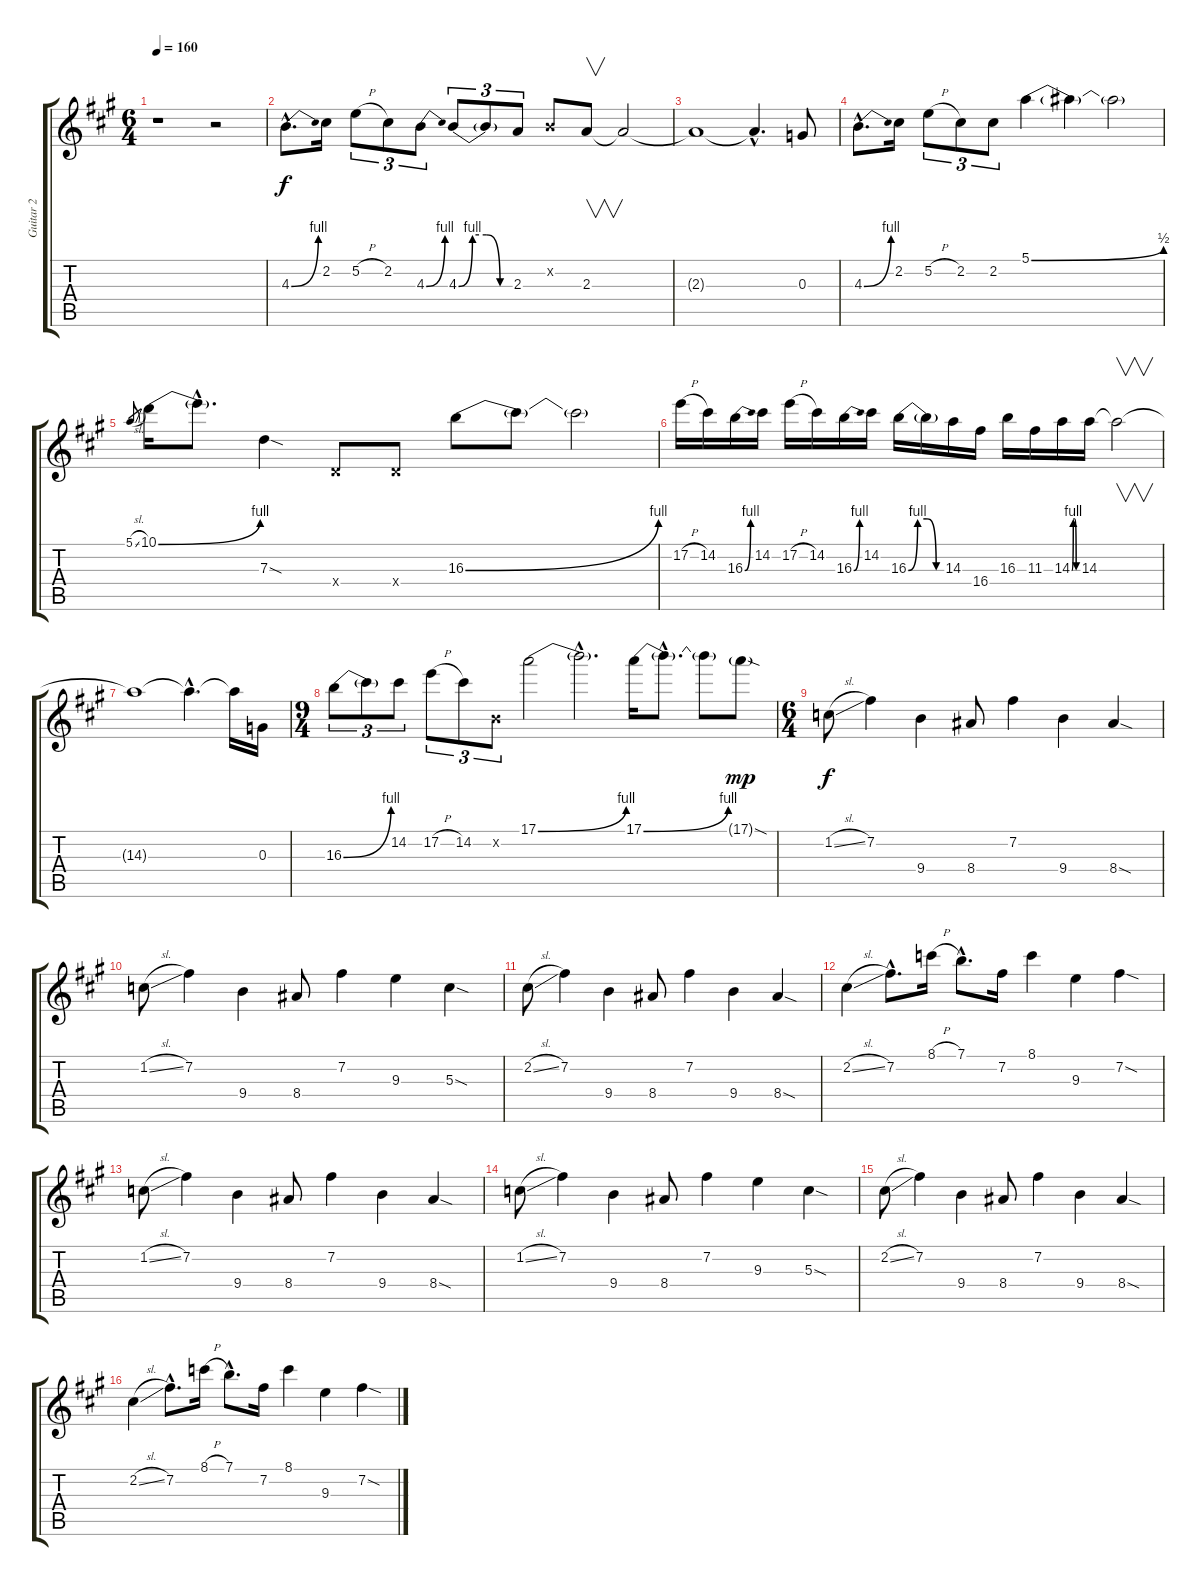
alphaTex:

\track ("Guitar 2" "Guitar 2") {instrument overdrivenguitar}
\staff {score tabs}
\tuning (E4 B3 G3 D3 A2 E2) {hide}
\ts (6 4)
\tempo 160
\clef g2
\ks a
r.1{dy f instrument overdrivenguitar} r.2 |
4.3{be (bend 0 0 60 4) hac}.8{d} 2.2.16 5.2{h}.8{tu (3 2)} 2.2.8{tu (3 2)} 4.3{be (bend 0 0 60 4)}.8{tu (3 2)} 4.3{be (custom 0 0 15 4 30 4 45 0 60 0)}.8{tu (3 2)} 4.3{t}.8{tu (3 2)} 2.3.8{tu (3 2)} 0.2{x}.8 2.3.8{v} 2.3{t}.2 |
2.3{t}.1 2.3{hac t}.4{d} 0.3.8 |
4.3{be (bend 0 0 60 4) hac}.8{d} 2.2.16 5.2{h}.8{tu (3 2)} 2.2.8{tu (3 2)} 2.2.8{tu (3 2)} 5.1{be (bend 0 0 60 2)}.4 5.1{t}.4 5.1{t}.2 |
5.1{sl}.8{gr} 10.1{be (bend 0 0 60 4)}.16 10.1{hac t}.8{d} 7.3{sod}.4 0.4{x}.8 0.4{x}.8 16.3{be (bend 0 0 60 4)}.8 16.3{t}.8 16.3{t}.2 |
17.2{h}.16 14.2.16 16.3{be (bend 0 0 60 4)}.16 14.2.16 17.2{h}.16 14.2.16 16.3{be (bend 0 0 60 4)}.16 14.2.16 16.3{be (custom 0 0 15 4 30 4 45 0 60 0)}.16 16.3{t}.16 14.3.16 16.4.16 16.3.16 11.3.16 14.3{be (custom 0 0 15 4 30 4 45 0 60 0)}.16 14.3.16 14.3{t}.2{v} |
14.3{t}.1 14.3{hac t}.4{d} 14.3{t}.16 0.3.16 |
\ts (9 4)
16.3{be (bend 0 0 60 4)}.8{tu (3 2)} 16.3{t}.8{tu (3 2)} 14.2.8{tu (3 2)} 17.2{h}.8{tu (3 2)} 14.2.8{tu (3 2)} 0.2{x}.8{tu (3 2)} 17.1{be (bend 0 0 60 4)}.2 17.1{hac t}.2{d} 17.1{be (bend 0 0 60 4)}.16 17.1{hac t}.8{d} 17.1{t}.8 17.1{sod g}.8{dy mp} |
\ts (6 4)
1.2{sl}.8{dy f} 7.2.4 9.4.4 8.4.8 7.2.4 9.4.4 8.4{sod}.4 |
1.2{sl}.8 7.2.4 9.4.4 8.4.8 7.2.4 9.3.4 5.3{sod}.4 |
2.2{sl}.8 7.2.4 9.4.4 8.4.8 7.2.4 9.4.4 8.4{sod}.4 |
2.2{sl}.4 7.2{hac}.8{d} 8.1{h}.16 7.1{hac}.8{d} 7.2.16 8.1.4 9.3.4 7.2{sod}.4 |
1.2{sl}.8 7.2.4 9.4.4 8.4.8 7.2.4 9.4.4 8.4{sod}.4 |
1.2{sl}.8 7.2.4 9.4.4 8.4.8 7.2.4 9.3.4 5.3{sod}.4 |
2.2{sl}.8 7.2.4 9.4.4 8.4.8 7.2.4 9.4.4 8.4{sod}.4 |
2.2{sl}.4 7.2{hac}.8{d} 8.1{h}.16 7.1{hac}.8{d} 7.2.16 8.1.4 9.3.4 7.2{sod}.4
